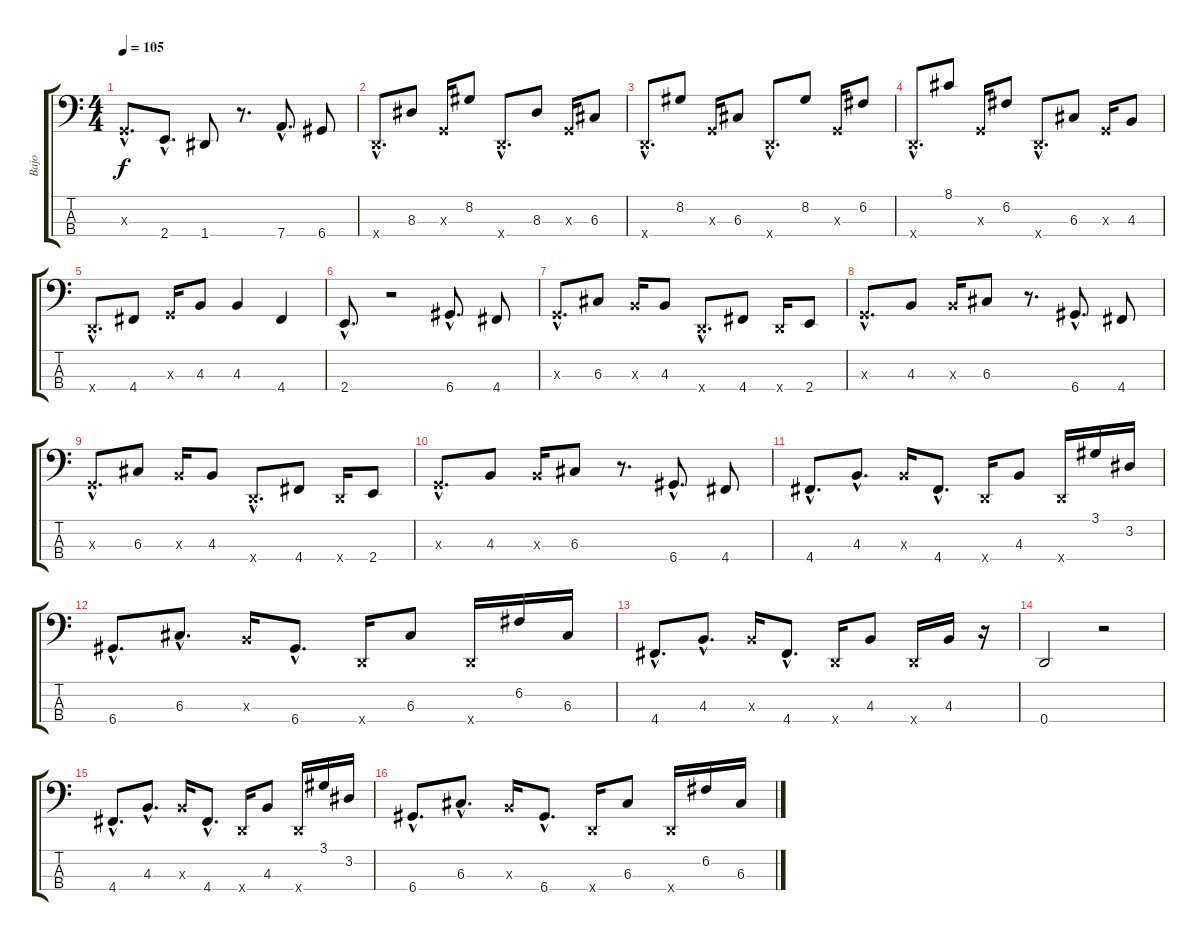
\track ("Bajo" "Bajo") {instrument electricbasspick}
\staff {score tabs}
\tuning (F2 C2 G1 D1) {hide}
\ts (4 4)
\tempo 105
\clef f4
\ks c
0.3{hac x}.8{d dy f} 2.4{hac}.8{d} 1.4.8 r.8{d} 7.4{hac}.8{d} 6.4.8 |
0.4{hac x}.8{d} 8.3.8 0.3{x}.16 8.2.8 0.4{hac x}.8{d} 8.3.8 0.3{x}.16 6.3.8 |
0.4{hac x}.8{d} 8.2.8 0.3{x}.16 6.3.8 0.4{hac x}.8{d} 8.2.8 0.3{x}.16 6.2.8 |
0.4{hac x}.8{d} 8.1.8 0.3{x}.16 6.2.8 0.4{hac x}.8{d} 6.3.8 0.3{x}.16 4.3.8 |
0.4{hac x}.8{d} 4.4.8 0.3{x}.16 4.3.8 4.3.4 4.4.4 |
2.4{hac}.8{d} r.2 6.4{hac}.8{d} 4.4.8 |
0.3{hac x}.8{d} 6.3.8 4.3{x}.16 4.3.8 0.4{hac x}.8{d} 4.4.8 0.4{x}.16 2.4.8 |
0.3{hac x}.8{d} 4.3.8 4.3{x}.16 6.3.8 r.8{d} 6.4{hac}.8{d} 4.4.8 |
0.3{hac x}.8{d} 6.3.8 4.3{x}.16 4.3.8 0.4{hac x}.8{d} 4.4.8 0.4{x}.16 2.4.8 |
0.3{hac x}.8{d} 4.3.8 4.3{x}.16 6.3.8 r.8{d} 6.4{hac}.8{d} 4.4.8 |
4.4{hac}.8{d} 4.3{hac}.8{d} 4.3{x}.16 4.4{hac}.8{d} 0.4{x}.16 4.3.8 0.4{x}.16 3.1.16 3.2.16 |
6.4{hac}.8{d} 6.3{hac}.8{d} 4.3{x}.16 6.4{hac}.8{d} 0.4{x}.16 6.3.8 0.4{x}.16 6.2.16 6.3.16 |
4.4{hac}.8{d} 4.3{hac}.8{d} 4.3{x}.16 4.4{hac}.8{d} 0.4{x}.16 4.3.8 0.4{x}.16 4.3.16 r.16 |
0.4.2 r.2 |
4.4{hac}.8{d} 4.3{hac}.8{d} 4.3{x}.16 4.4{hac}.8{d} 0.4{x}.16 4.3.8 0.4{x}.16 3.1.16 3.2.16 |
6.4{hac}.8{d} 6.3{hac}.8{d} 4.3{x}.16 6.4{hac}.8{d} 0.4{x}.16 6.3.8 0.4{x}.16 6.2.16 6.3.16
